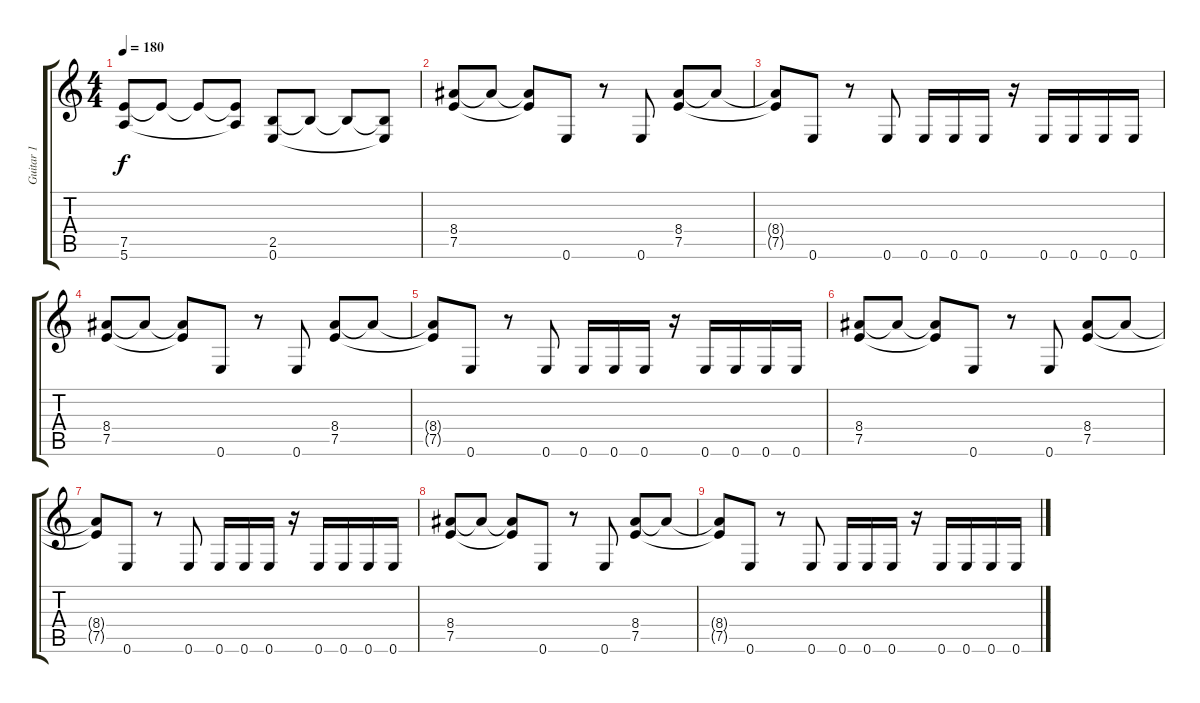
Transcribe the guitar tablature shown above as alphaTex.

\track ("Guitar 1 " "Guitar 1 ") {instrument distortionguitar}
\staff {score tabs}
\tuning (E4 B3 G3 D3 A2 E2) {hide}
\ts (4 4)
\tempo 180
\clef g2
\ks c
(7.5 5.6).8{dy f} 7.5{t}.8 7.5{t}.8 (7.5{t} 5.6{t}).8 (2.5 0.6).8 2.5{t}.8 2.5{t}.8 (2.5{t} 0.6{t}).8 |
(8.4 7.5).8 8.4{t}.8 (8.4{t} 7.5{t}).8 0.6.8 r.8 0.6.8 (8.4 7.5).8 8.4{t}.8 |
(8.4{t} 7.5{t}).8 0.6.8 r.8 0.6.8 0.6.16 0.6.16 0.6.16 r.16 0.6.16 0.6.16 0.6.16 0.6.16 |
(8.4 7.5).8 8.4{t}.8 (8.4{t} 7.5{t}).8 0.6.8 r.8 0.6.8 (8.4 7.5).8 8.4{t}.8 |
(8.4{t} 7.5{t}).8 0.6.8 r.8 0.6.8 0.6.16 0.6.16 0.6.16 r.16 0.6.16 0.6.16 0.6.16 0.6.16 |
(8.4 7.5).8 8.4{t}.8 (8.4{t} 7.5{t}).8 0.6.8 r.8 0.6.8 (8.4 7.5).8 8.4{t}.8 |
(8.4{t} 7.5{t}).8 0.6.8 r.8 0.6.8 0.6.16 0.6.16 0.6.16 r.16 0.6.16 0.6.16 0.6.16 0.6.16 |
(8.4 7.5).8 8.4{t}.8 (8.4{t} 7.5{t}).8 0.6.8 r.8 0.6.8 (8.4 7.5).8 8.4{t}.8 |
(8.4{t} 7.5{t}).8 0.6.8 r.8 0.6.8 0.6.16 0.6.16 0.6.16 r.16 0.6.16 0.6.16 0.6.16 0.6.16
